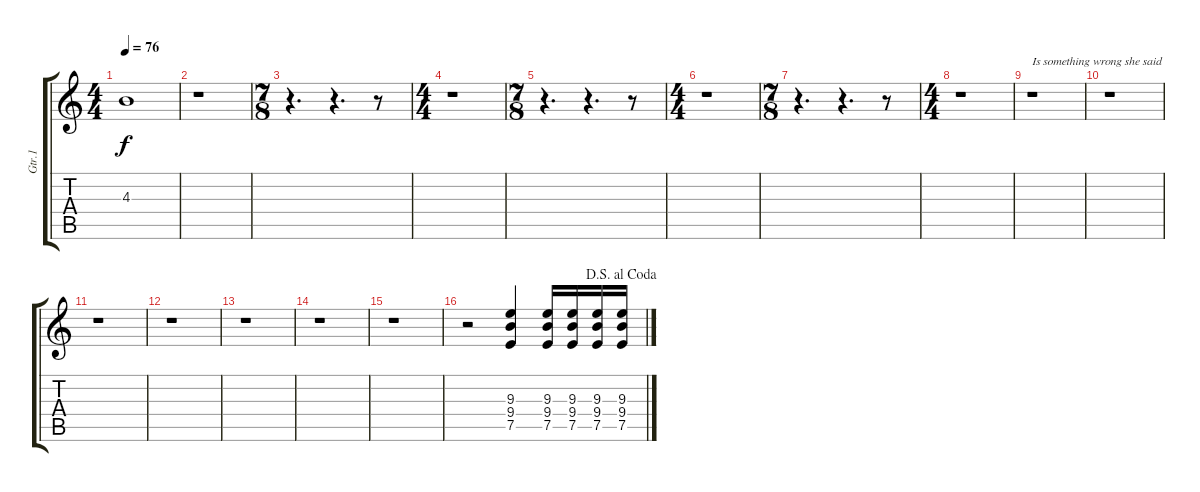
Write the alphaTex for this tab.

\track ("Gtr.1" "Gtr.1") {instrument distortionguitar}
\staff {score tabs}
\tuning (E4 B3 G3 D3 A2 E2) {hide}
\ts (4 4)
\tempo 76
\clef g2
\ks c
4.3{t}.1{dy f} |
r.1 |
\ts (7 8)
r.4{d} r.4{d} r.8 |
\ts (4 4)
r.1 |
\ts (7 8)
r.4{d} r.4{d} r.8 |
\ts (4 4)
r.1 |
\ts (7 8)
r.4{d} r.4{d} r.8 |
\ts (4 4)
r.1 |
r.1{txt "Is something wrong she said"} |
r.1 |
r.1 |
r.1 |
r.1 |
r.1 |
r.1 |
\jump dalsegnoalcoda
r.2 (9.3 9.4 7.5).4 (9.3 9.4 7.5).16 (9.3 9.4 7.5).16 (9.3 9.4 7.5).16 (9.3 9.4 7.5).16
